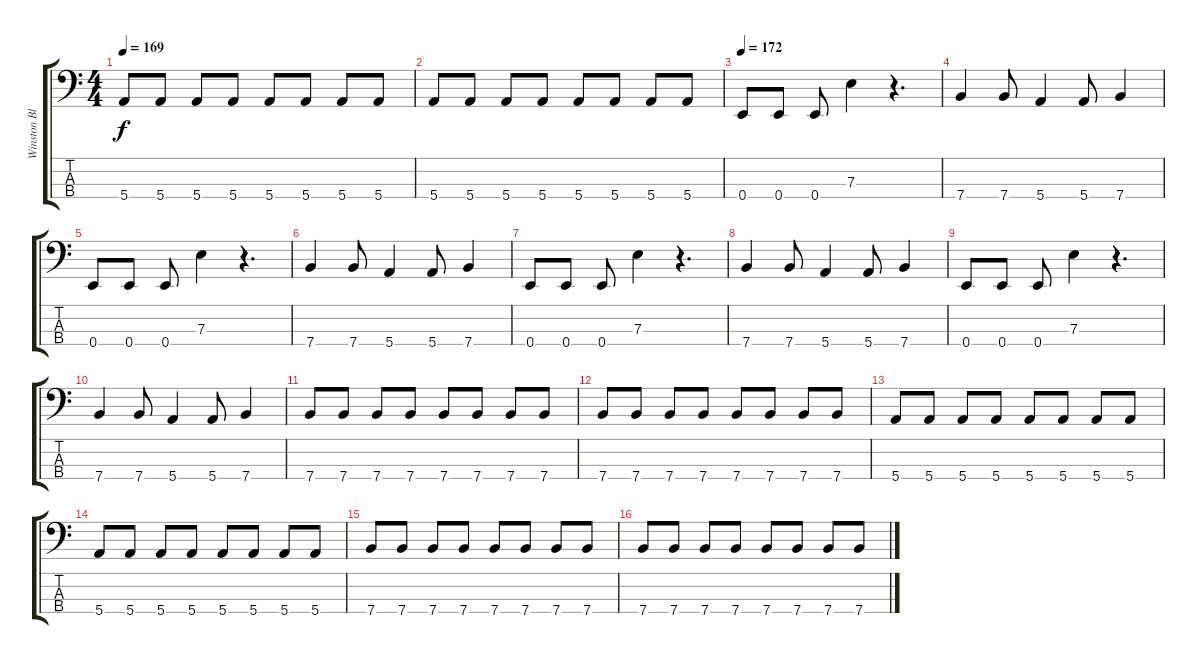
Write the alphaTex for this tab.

\track ("Winston Blake" "Winston Bl") {instrument electricbassfinger}
\staff {score tabs}
\tuning (G2 D2 A1 E1) {hide}
\ts (4 4)
\tempo 169
\clef f4
\ks c
5.4.8{dy f} 5.4.8 5.4.8 5.4.8 5.4.8 5.4.8 5.4.8 5.4.8 |
5.4.8 5.4.8 5.4.8 5.4.8 5.4.8 5.4.8 5.4.8 5.4.8 |
\tempo 172
0.4.8 0.4.8 0.4.8 7.3.4 r.4{d} |
7.4.4 7.4.8 5.4.4 5.4.8 7.4.4 |
0.4.8 0.4.8 0.4.8 7.3.4 r.4{d} |
7.4.4 7.4.8 5.4.4 5.4.8 7.4.4 |
0.4.8 0.4.8 0.4.8 7.3.4 r.4{d} |
7.4.4 7.4.8 5.4.4 5.4.8 7.4.4 |
0.4.8 0.4.8 0.4.8 7.3.4 r.4{d} |
7.4.4 7.4.8 5.4.4 5.4.8 7.4.4 |
7.4.8 7.4.8 7.4.8 7.4.8 7.4.8 7.4.8 7.4.8 7.4.8 |
7.4.8 7.4.8 7.4.8 7.4.8 7.4.8 7.4.8 7.4.8 7.4.8 |
5.4.8 5.4.8 5.4.8 5.4.8 5.4.8 5.4.8 5.4.8 5.4.8 |
5.4.8 5.4.8 5.4.8 5.4.8 5.4.8 5.4.8 5.4.8 5.4.8 |
7.4.8 7.4.8 7.4.8 7.4.8 7.4.8 7.4.8 7.4.8 7.4.8 |
7.4.8 7.4.8 7.4.8 7.4.8 7.4.8 7.4.8 7.4.8 7.4.8
